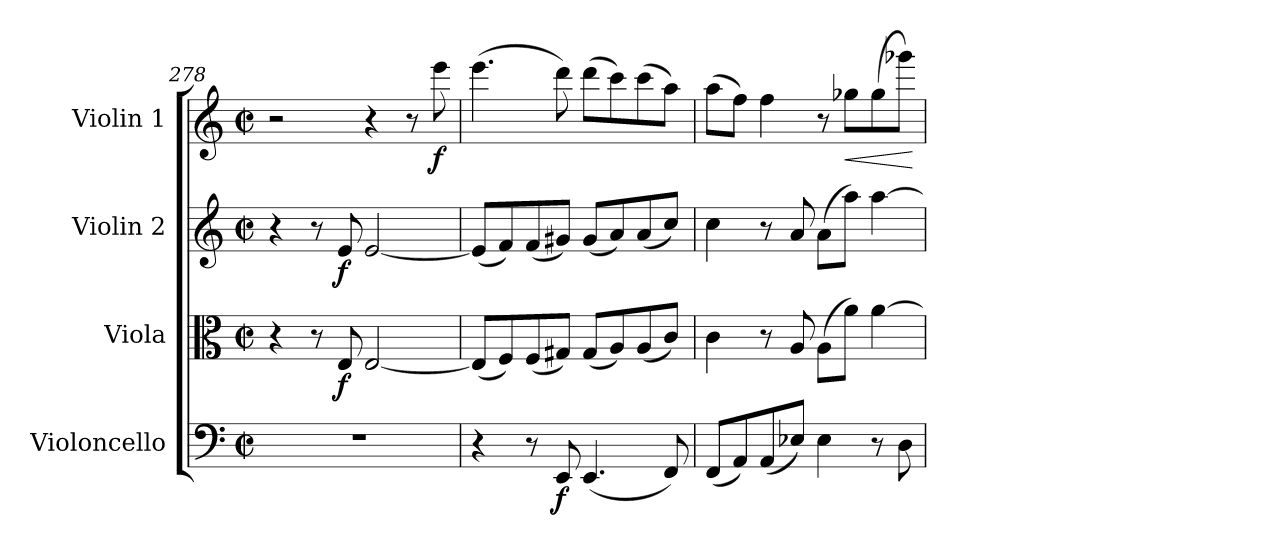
**kern	**dynam	**kern	**dynam	**kern	**dynam	**kern	**dynam
*part4	*part4	*part3	*part3	*part2	*part2	*part1	*part1
*staff4	*staff4	*staff3	*staff3	*staff2	*staff2	*staff1	*staff1
*I"Violoncello	*	*I"Viola	*	*I"Violin 2	*	*I"Violin 1	*
*I'Vc	*	*I'Vla	*	*I'Vln	*	*I'Vln	*
!!LO:LB:g=z
*clefF4	*	*clefC3	*	*clefG2	*	*clefG2	*
*k[]	*	*k[]	*	*k[]	*	*k[]	*
*M2/2	*	*M2/2	*	*M2/2	*	*M2/2	*
*met(c|)	*	*met(c|)	*	*met(c|)	*	*met(c|)	*
=278	=278	=278	=278	=278	=278	=278	=278
1r	.	4r	.	4r	.	2r	.
.	.	8r	.	8r	.	.	.
!	!	!	!LO:DY:b	!	!LO:DY:b	!	!
.	.	8E/	f	8e/	f	.	.
.	.	[2E/	.	[2e/	.	4r	.
.	.	.	.	.	.	8r	.
!	!	!	!	!	!	!	!LO:DY:b
.	.	.	.	.	.	8eee\	f
=279	=279	=279	=279	=279	=279	=279	=279
4r	.	(8E/L]	.	(8e/L]	.	(4.eee\	.
.	.	8F/)	.	8f/)	.	.	.
8r	.	(8F/	.	(8f/	.	.	.
!	!LO:DY:b	!	!	!	!	!	!
8EE/	f	8G#X/J)	.	8g#X/J)	.	8ddd\)	.
(4.EE/	.	(8G#/L	.	(8g#/L	.	(8ddd\L	.
.	.	8A/)	.	8a/)	.	8ccc\)	.
.	.	(8A/	.	(8a/	.	(8ccc\	.
8FF/)	.	8c/J)	.	8cc/J)	.	8aa\J)	.
=280	=280	=280	=280	=280	=280	=280	=280
(8FF/L	.	4c\	.	4cc\	.	(8aa\L	.
8AA/)	.	.	.	.	.	8ff\J)	.
(8AA/	.	8r	.	8r	.	4ff\	.
8E-X/J)	.	8A/	.	8a/	.	.	.
4E-\	.	(8A\L	.	(8a\L	.	8r	.
!	!	!	!	!	!	!	!LO:HP:b
.	.	8a\J)	.	8aa\J)	.	8gg-X\L	<
8r	.	[4a\	.	[4aa\	.	(8gg-\	.
8D\	.	.	.	.	.	8ggg-X\J)	.
.	.	.	.	.	.	.	[
=	=	=	=	=	=	=	=
*-	*-	*-	*-	*-	*-	*-	*-
